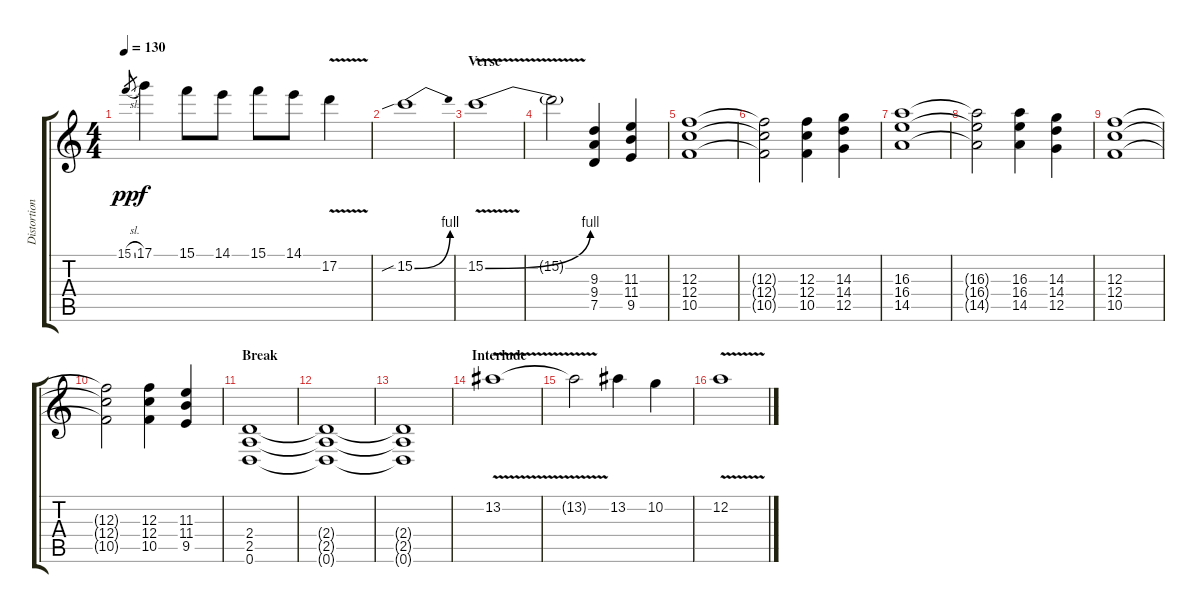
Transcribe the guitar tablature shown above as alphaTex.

\track ("Distortion Guitar" "Distortion") {instrument distortionguitar}
\staff {score tabs}
\tuning (D4 A3 F3 C3 G2 D2) {hide}
\ts (4 4)
\tempo 130
\clef g2
\ks c
15.1{sl}.8{gr dy pp} 17.1.4{dy f} 15.1.8 14.1.8 15.1.8 14.1.8 17.2{v}.4 |
15.2{be (bend 0 0 60 4) sib}.1 |
\section ("" "Verse")
15.2{be (bend 0 0 60 4) v}.1{volume 3} |
15.2{t}.2 (9.3 9.4 7.5).4{volume 14} (11.3 11.4 9.5).4 |
(12.3 12.4 10.5).1 |
(12.3{t} 12.4{t} 10.5{t}).2 (12.3 12.4 10.5).4 (14.3 14.4 12.5).4 |
(16.3 16.4 14.5).1 |
(16.3{t} 16.4{t} 14.5{t}).2 (16.3 16.4 14.5).4 (14.3 14.4 12.5).4 |
(12.3 12.4 10.5).1 |
(12.3{t} 12.4{t} 10.5{t}).2 (12.3 12.4 10.5).4 (11.3 11.4 9.5).4 |
\section ("" "Break")
(2.4 2.5 0.6).1 |
(2.4{t} 2.5{t} 0.6{t}).1 |
(2.4{t} 2.5{t} 0.6{t}).1 |
\section ("" "Interlude")
13.2{v}.1 |
13.2{t}.2 13.2.4 10.2.4 |
12.2{v}.1
